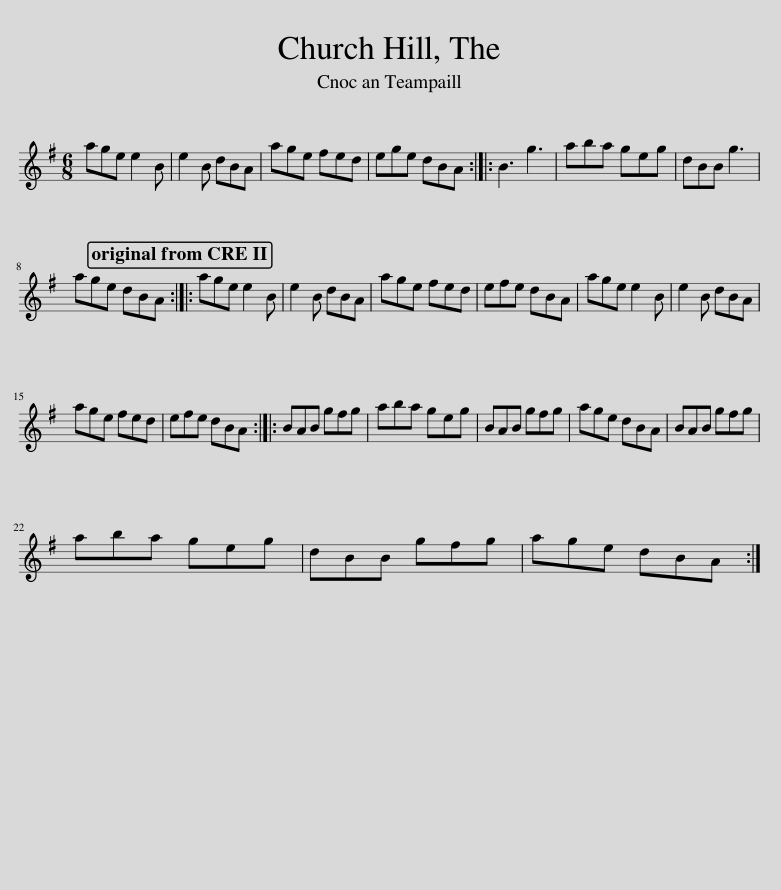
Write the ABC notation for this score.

X:1
L:1/8
M:6/8
I:linebreak $
K:G
V:1 treble
V:1
 age e2 B | e2 B dBA | age fed | ege dBA :: B3 g3 | %5
 aba geg | dBB g3 |$ age dBA :: age e2 B | e2 B dBA | %10
 age fed | efe dBA | age e2 B | e2 B dBA |$ age fed | %15
 efe dBA :: BAB gfg | aba geg | BAB gfg | age dBA | %20
 BAB gfg |$ aba geg | dBB gfg | age dBA :| %24
